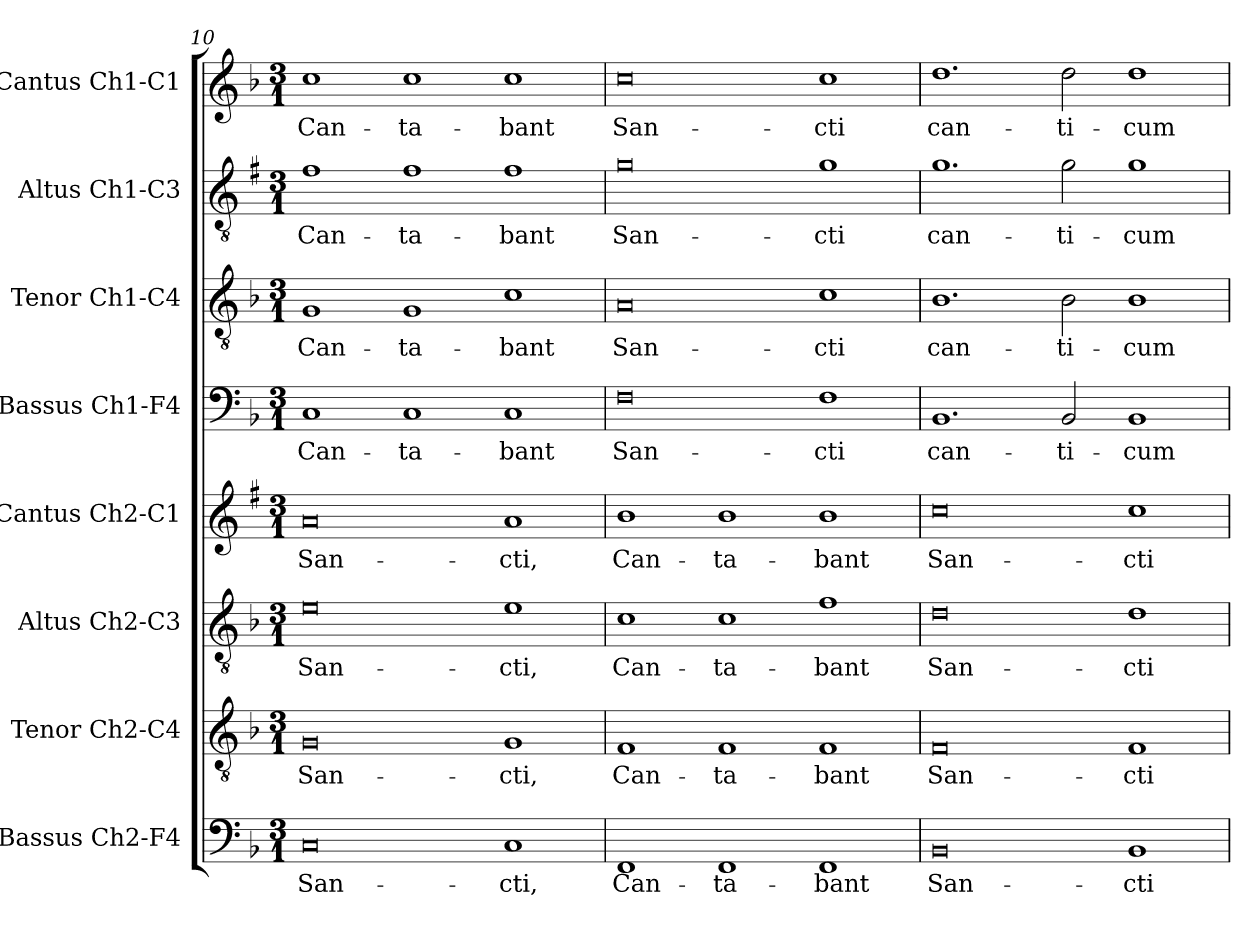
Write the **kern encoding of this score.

**kern	**text	**kern	**text	**kern	**text	**kern	**text	**kern	**text	**kern	**text	**kern	**text	**kern	**text
*part8	*part8	*part7	*part7	*part6	*part6	*part5	*part5	*part4	*part4	*part3	*part3	*part2	*part2	*part1	*part1
*staff8	*staff8	*staff7	*staff7	*staff6	*staff6	*staff5	*staff5	*staff4	*staff4	*staff3	*staff3	*staff2	*staff2	*staff1	*staff1
*I"Bassus Ch2-F4	*	*I"Tenor Ch2-C4	*	*I"Altus Ch2-C3	*	*I"Cantus Ch2-C1	*	*I"Bassus Ch1-F4	*	*I"Tenor Ch1-C4	*	*I"Altus Ch1-C3	*	*I"Cantus Ch1-C1	*
*I'8	*	*I'6	*	*I'7	*	*I'5	*	*I'B	*	*I'T	*	*I'A	*	*I'C	*
*clefF4	*	*clefGv2	*	*clefGv2	*	*clefG2	*	*clefF4	*	*clefGv2	*	*clefGv2	*	*clefG2	*
*	*	*	*	*	*	*ITrd1c2	*	*	*	*	*	*ITrd1c2	*	*	*
*k[b-]	*	*k[b-]	*	*k[b-]	*	*k[b-]	*	*k[b-]	*	*k[b-]	*	*k[b-]	*	*k[b-]	*
*F:	*	*F:	*	*F:	*	*F:	*	*F:	*	*F:	*	*F:	*	*F:	*
*M3/1	*	*M3/1	*	*M3/1	*	*M3/1	*	*M3/1	*	*M3/1	*	*M3/1	*	*M3/1	*
=10	=10	=10	=10	=10	=10	=10	=10	=10	=10	=10	=10	=10	=10	=10	=10
!	!LO:LY:b	!	!LO:LY:b	!	!LO:LY:b	!	!LO:LY:b	!	!LO:LY:b	!	!LO:LY:b	!	!LO:LY:b	!	!LO:LY:b
0C	San-	0G	San-	0e	San-	0g	San-	1C	Can-	1G	Can-	1e	Can-	1cc	Can-
!	!	!	!	!	!	!	!	!	!LO:LY:b	!	!LO:LY:b	!	!LO:LY:b	!	!LO:LY:b
.	.	.	.	.	.	.	.	1C	-ta-	1G	-ta-	1e	-ta-	1cc	-ta-
!	!LO:LY:b	!	!LO:LY:b	!	!LO:LY:b	!	!LO:LY:b	!	!LO:LY:b	!	!LO:LY:b	!	!LO:LY:b	!	!LO:LY:b
1C	-cti,	1G	-cti,	1e	-cti,	1g	-cti,	1C	-bant	1c	-bant	1e	-bant	1cc	-bant
=11	=11	=11	=11	=11	=11	=11	=11	=11	=11	=11	=11	=11	=11	=11	=11
!	!LO:LY:b	!	!LO:LY:b	!	!LO:LY:b	!	!LO:LY:b	!	!LO:LY:b	!	!LO:LY:b	!	!LO:LY:b	!	!LO:LY:b
1FF	Can-	1F	Can-	1c	Can-	1a	Can-	0F	San-	0A	San-	0f	San-	0cc	San-
!	!LO:LY:b	!	!LO:LY:b	!	!LO:LY:b	!	!LO:LY:b	!	!	!	!	!	!	!	!
1FF	-ta-	1F	-ta-	1c	-ta-	1a	-ta-	.	.	.	.	.	.	.	.
!	!LO:LY:b	!	!LO:LY:b	!	!LO:LY:b	!	!LO:LY:b	!	!LO:LY:b	!	!LO:LY:b	!	!LO:LY:b	!	!LO:LY:b
1FF	-bant	1F	-bant	1f	-bant	1a	-bant	1F	-cti	1c	-cti	1f	-cti	1cc	-cti
=12	=12	=12	=12	=12	=12	=12	=12	=12	=12	=12	=12	=12	=12	=12	=12
!	!LO:LY:b	!	!LO:LY:b	!	!LO:LY:b	!	!LO:LY:b	!	!LO:LY:b	!	!LO:LY:b	!	!LO:LY:b	!	!LO:LY:b
0BB-	San-	0F	San-	0d	San-	0b-	San-	1.BB-	can-	1.B-	can-	1.f	can-	1.dd	can-
!	!	!	!	!	!	!	!	!	!LO:LY:b	!	!LO:LY:b	!	!LO:LY:b	!	!LO:LY:b
.	.	.	.	.	.	.	.	2BB-/	-ti-	2B-\	-ti-	2f\	-ti-	2dd\	-ti-
!	!LO:LY:b	!	!LO:LY:b	!	!LO:LY:b	!	!LO:LY:b	!	!LO:LY:b	!	!LO:LY:b	!	!LO:LY:b	!	!LO:LY:b
1BB-	-cti	1F	-cti	1d	-cti	1b-	-cti	1BB-	-cum	1B-	-cum	1f	-cum	1dd	-cum
=	=	=	=	=	=	=	=	=	=	=	=	=	=	=	=
*-	*-	*-	*-	*-	*-	*-	*-	*-	*-	*-	*-	*-	*-	*-	*-
